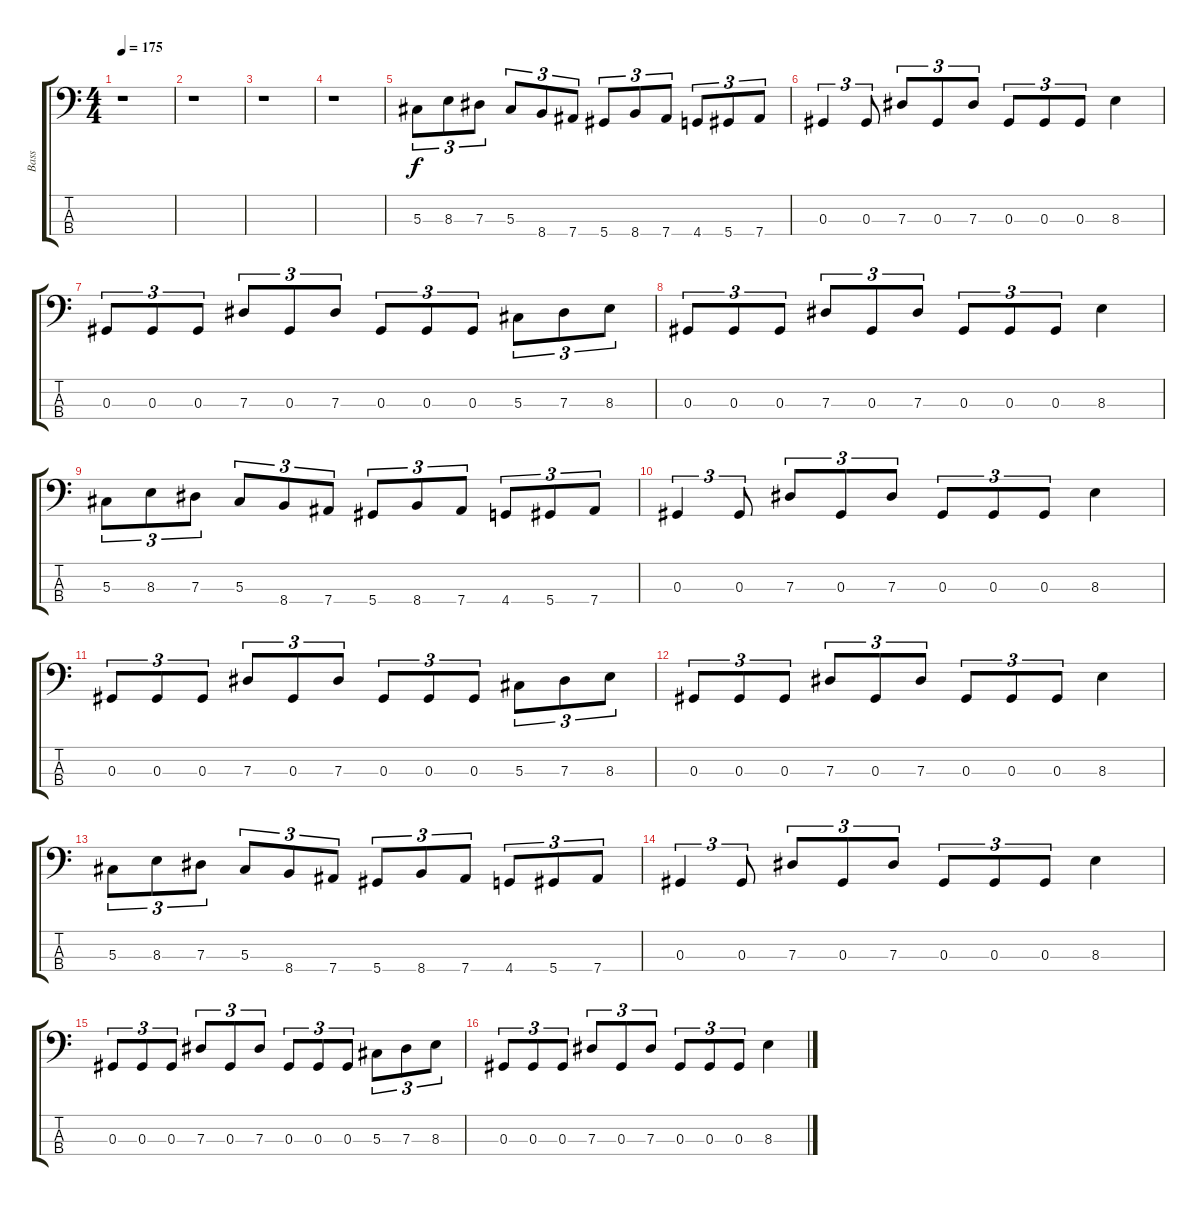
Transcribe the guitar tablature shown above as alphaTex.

\track ("Bass" "Bass") {instrument electricbasspick}
\staff {score tabs}
\tuning (Gb2 Db2 Ab1 Eb1) {hide}
\ts (4 4)
\tempo 175
\clef f4
\ks c
r.1{dy f instrument electricbasspick} |
r.1 |
r.1 |
r.1 |
5.3.8{tu (3 2)} 8.3.8{tu (3 2)} 7.3.8{tu (3 2)} 5.3.8{tu (3 2)} 8.4.8{tu (3 2)} 7.4.8{tu (3 2)} 5.4.8{tu (3 2)} 8.4.8{tu (3 2)} 7.4.8{tu (3 2)} 4.4.8{tu (3 2)} 5.4.8{tu (3 2)} 7.4.8{tu (3 2)} |
0.3.4{tu (3 2)} 0.3.8{tu (3 2)} 7.3.8{tu (3 2)} 0.3.8{tu (3 2)} 7.3.8{tu (3 2)} 0.3.8{tu (3 2)} 0.3.8{tu (3 2)} 0.3.8{tu (3 2)} 8.3.4 |
0.3.8{tu (3 2)} 0.3.8{tu (3 2)} 0.3.8{tu (3 2)} 7.3.8{tu (3 2)} 0.3.8{tu (3 2)} 7.3.8{tu (3 2)} 0.3.8{tu (3 2)} 0.3.8{tu (3 2)} 0.3.8{tu (3 2)} 5.3.8{tu (3 2)} 7.3.8{tu (3 2)} 8.3.8{tu (3 2)} |
0.3.8{tu (3 2)} 0.3.8{tu (3 2)} 0.3.8{tu (3 2)} 7.3.8{tu (3 2)} 0.3.8{tu (3 2)} 7.3.8{tu (3 2)} 0.3.8{tu (3 2)} 0.3.8{tu (3 2)} 0.3.8{tu (3 2)} 8.3.4 |
5.3.8{tu (3 2)} 8.3.8{tu (3 2)} 7.3.8{tu (3 2)} 5.3.8{tu (3 2)} 8.4.8{tu (3 2)} 7.4.8{tu (3 2)} 5.4.8{tu (3 2)} 8.4.8{tu (3 2)} 7.4.8{tu (3 2)} 4.4.8{tu (3 2)} 5.4.8{tu (3 2)} 7.4.8{tu (3 2)} |
0.3.4{tu (3 2)} 0.3.8{tu (3 2)} 7.3.8{tu (3 2)} 0.3.8{tu (3 2)} 7.3.8{tu (3 2)} 0.3.8{tu (3 2)} 0.3.8{tu (3 2)} 0.3.8{tu (3 2)} 8.3.4 |
0.3.8{tu (3 2)} 0.3.8{tu (3 2)} 0.3.8{tu (3 2)} 7.3.8{tu (3 2)} 0.3.8{tu (3 2)} 7.3.8{tu (3 2)} 0.3.8{tu (3 2)} 0.3.8{tu (3 2)} 0.3.8{tu (3 2)} 5.3.8{tu (3 2)} 7.3.8{tu (3 2)} 8.3.8{tu (3 2)} |
0.3.8{tu (3 2)} 0.3.8{tu (3 2)} 0.3.8{tu (3 2)} 7.3.8{tu (3 2)} 0.3.8{tu (3 2)} 7.3.8{tu (3 2)} 0.3.8{tu (3 2)} 0.3.8{tu (3 2)} 0.3.8{tu (3 2)} 8.3.4 |
5.3.8{tu (3 2)} 8.3.8{tu (3 2)} 7.3.8{tu (3 2)} 5.3.8{tu (3 2)} 8.4.8{tu (3 2)} 7.4.8{tu (3 2)} 5.4.8{tu (3 2)} 8.4.8{tu (3 2)} 7.4.8{tu (3 2)} 4.4.8{tu (3 2)} 5.4.8{tu (3 2)} 7.4.8{tu (3 2)} |
0.3.4{tu (3 2)} 0.3.8{tu (3 2)} 7.3.8{tu (3 2)} 0.3.8{tu (3 2)} 7.3.8{tu (3 2)} 0.3.8{tu (3 2)} 0.3.8{tu (3 2)} 0.3.8{tu (3 2)} 8.3.4 |
0.3.8{tu (3 2)} 0.3.8{tu (3 2)} 0.3.8{tu (3 2)} 7.3.8{tu (3 2)} 0.3.8{tu (3 2)} 7.3.8{tu (3 2)} 0.3.8{tu (3 2)} 0.3.8{tu (3 2)} 0.3.8{tu (3 2)} 5.3.8{tu (3 2)} 7.3.8{tu (3 2)} 8.3.8{tu (3 2)} |
0.3.8{tu (3 2)} 0.3.8{tu (3 2)} 0.3.8{tu (3 2)} 7.3.8{tu (3 2)} 0.3.8{tu (3 2)} 7.3.8{tu (3 2)} 0.3.8{tu (3 2)} 0.3.8{tu (3 2)} 0.3.8{tu (3 2)} 8.3.4
